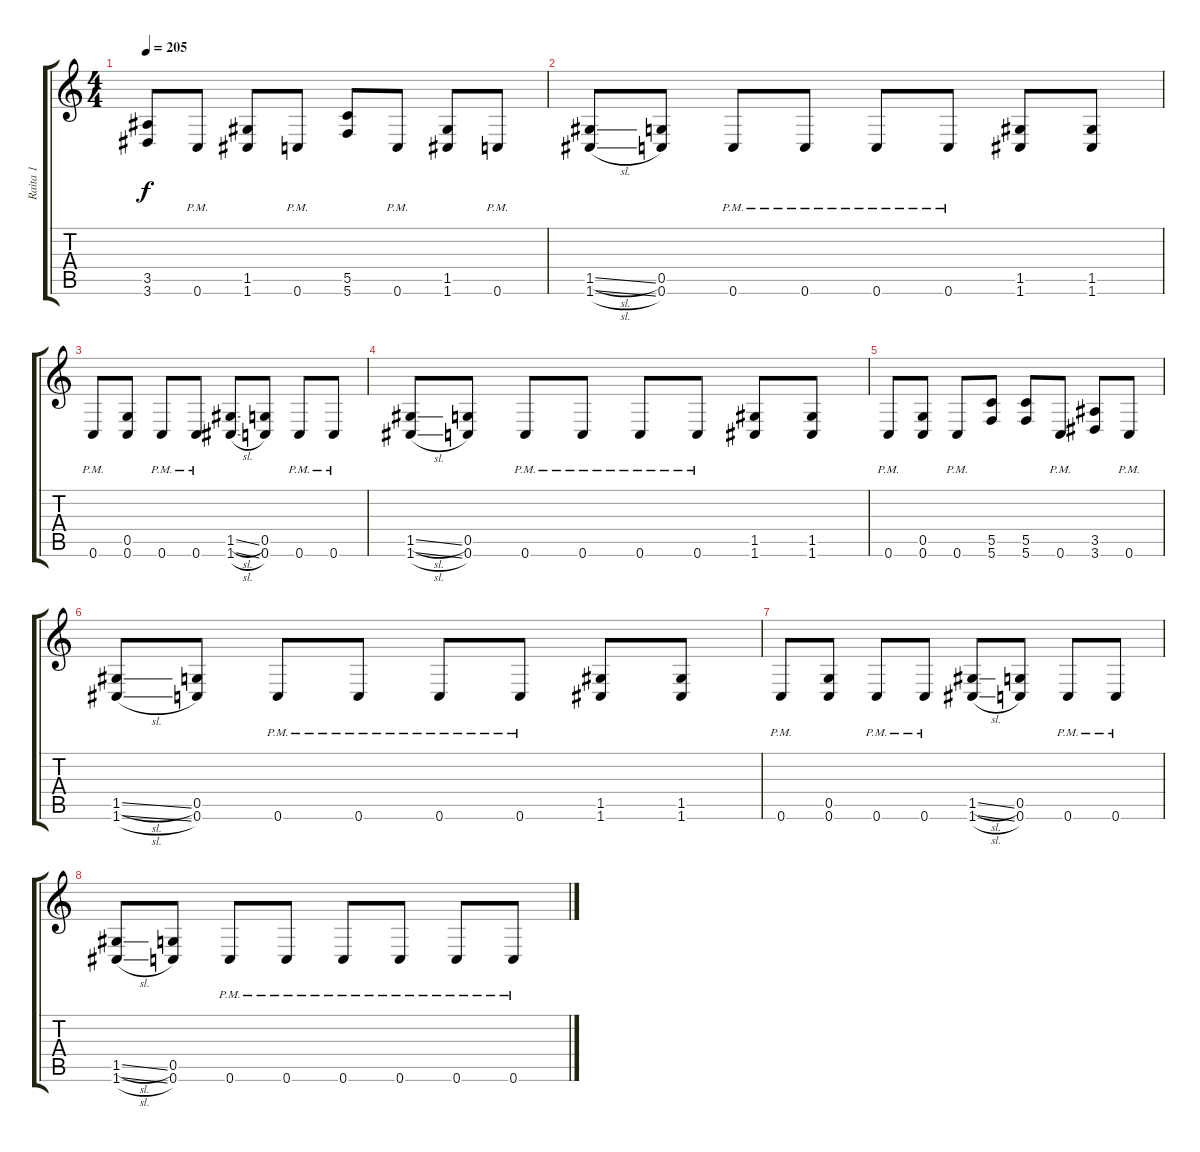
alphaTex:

\track ("Raita 1" "Raita 1") {instrument distortionguitar}
\staff {score tabs}
\tuning (D4 A3 F3 C3 G2 C2) {hide}
\ts (4 4)
\tempo 205
\clef g2
\ks c
(3.5 3.6).8{dy f} 0.6{pm}.8 (1.5 1.6).8 0.6{pm}.8 (5.5 5.6).8 0.6{pm}.8 (1.5 1.6).8 0.6{pm}.8 |
(1.5{sl} 1.6{sl}).8 (0.5 0.6).8 0.6{pm}.8 0.6{pm}.8 0.6{pm}.8 0.6{pm}.8 (1.5 1.6).8 (1.5 1.6).8 |
0.6{pm}.8 (0.5 0.6).8 0.6{pm}.8 0.6{pm}.8 (1.5{sl} 1.6{sl}).8 (0.5 0.6).8 0.6{pm}.8 0.6{pm}.8 |
(1.5{sl} 1.6{sl}).8 (0.5 0.6).8 0.6{pm}.8 0.6{pm}.8 0.6{pm}.8 0.6{pm}.8 (1.5 1.6).8 (1.5 1.6).8 |
0.6{pm}.8 (0.5 0.6).8 0.6{pm}.8 (5.5 5.6).8 (5.5 5.6).8 0.6{pm}.8 (3.5 3.6).8 0.6{pm}.8 |
(1.5{sl} 1.6{sl}).8 (0.5 0.6).8 0.6{pm}.8 0.6{pm}.8 0.6{pm}.8 0.6{pm}.8 (1.5 1.6).8 (1.5 1.6).8 |
0.6{pm}.8 (0.5 0.6).8 0.6{pm}.8 0.6{pm}.8 (1.5{sl} 1.6{sl}).8 (0.5 0.6).8 0.6{pm}.8 0.6{pm}.8 |
(1.5{sl} 1.6{sl}).8 (0.5 0.6).8 0.6{pm}.8 0.6{pm}.8 0.6{pm}.8 0.6{pm}.8 0.6{pm}.8 0.6{pm}.8
